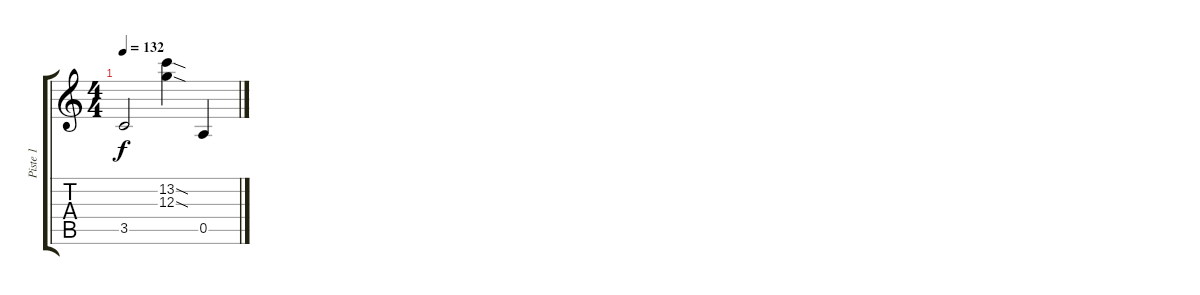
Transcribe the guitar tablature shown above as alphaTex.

\track ("Piste 1" "Piste 1") {instrument overdrivenguitar}
\staff {score tabs}
\tuning (E4 B3 G3 D3 A2 E2) {hide}
\ts (4 4)
\tempo 132
\clef g2
\ks c
3.5{t}.2{dy f} (13.2{sod} 12.3{sod}).4 0.5.4
